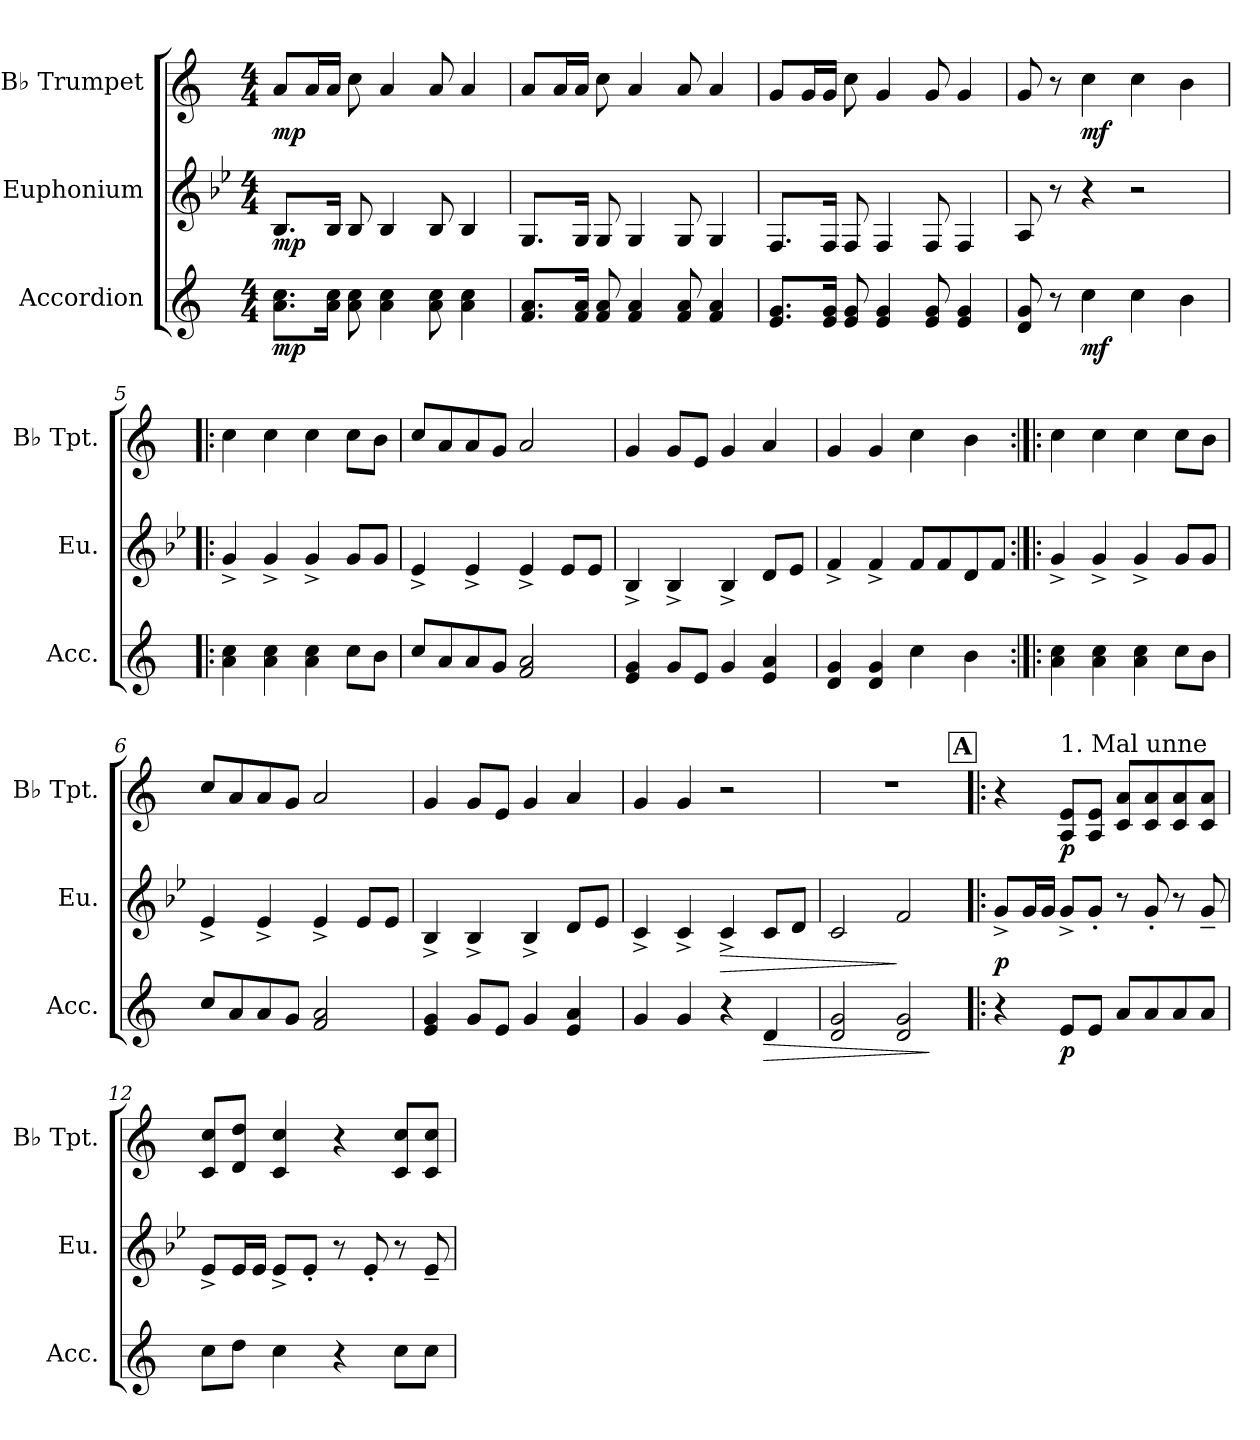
**kern	**dynam	**kern	**dynam	**kern	**dynam
*part3	*part3	*part2	*part2	*part1	*part1
*staff3	*staff3	*staff2	*staff2	*staff1	*staff1
*I"Accordion	*	*I"Euphonium	*	*I"B♭ Trumpet	*
*I'Acc.	*	*I'Eu.	*	*I'B♭ Tpt.	*
*clefG2	*	*clefG2	*	*clefG2	*
*	*	*ITrd8c14	*	*ITrd1c2	*
*k[]	*	*k[b-e-]	*	*k[b-e-]	*
*M4/4	*	*M4/4	*	*M4/4	*
*MM125	*	*MM125	*	*MM125	*
=1	=1	=1	=1	=1	=1
!	!LO:DY:b	!	!LO:DY:b	!	!LO:DY:b
8.a 8.ccL	mp	8.BB-L	mp	8g!L	mp
.	.	.	.	16g!L	.
16a 16ccJk	.	16BB-Jk	.	16g!JJ	.
8a 8cc	.	8BB-	.	8b-!	.
4a 4cc	.	4BB-	.	4g!	.
8a 8cc	.	8BB-	.	8g!	.
4a 4cc	.	4BB-	.	4g!	.
=2	=2	=2	=2	=2	=2
8.f 8.aL	.	8.GGL	.	8g!L	.
.	.	.	.	16g!L	.
16f 16aJk	.	16GGJk	.	16g!JJ	.
8f 8a	.	8GG	.	8b-!	.
4f 4a	.	4GG	.	4g!	.
8f 8a	.	8GG	.	8g!	.
4f 4a	.	4GG	.	4g!	.
=3	=3	=3	=3	=3	=3
8.e 8.gL	.	8.FFL	.	8f!L	.
.	.	.	.	16f!L	.
16e 16gJk	.	16FFJk	.	16f!JJ	.
8e 8g	.	8FF	.	8b-!	.
4e 4g	.	4FF	.	4f!	.
8e 8g	.	8FF	.	8f!	.
4e 4g	.	4FF	.	4f!	.
=4	=4	=4	=4	=4	=4
8d 8g	.	8AA	.	8f!	.
8r	.	8r	.	8r	.
!	!LO:DY:b	!	!	!	!LO:DY:b
4cc	mf	4r	.	4b-	mf
4cc	.	2r	.	4b-	.
4b	.	.	.	4a	.
=5!|:	=5!|:	=5!|:	=5!|:	=5!|:	=5!|:
4a 4cc	.	4G^	.	4b-	.
4a 4cc	.	4G^	.	4b-	.
4a 4cc	.	4G^	.	4b-	.
8ccL	.	8GL	.	8b-L	.
8bJ	.	8GJ	.	8aJ	.
=6	=6	=6	=6	=6	=6
8ccL	.	4E-^	.	8b-L	.
8a	.	.	.	8g	.
8a	.	4E-^	.	8g	.
8gJ	.	.	.	8fJ	.
2f 2a	.	4E-^	.	2g	.
.	.	8E-L	.	.	.
.	.	8E-J	.	.	.
=7	=7	=7	=7	=7	=7
4e 4g	.	4BB-^	.	4f	.
8gL	.	4BB-^	.	8fL	.
8eJ	.	.	.	8dJ	.
4g	.	4BB-^	.	4f	.
4e 4a	.	8DL	.	4g	.
.	.	8E-J	.	.	.
=8	=8	=8	=8	=8	=8
4d 4g	.	4F^	.	4f	.
4d 4g	.	4F^	.	4f	.
4cc	.	8FL	.	4b-	.
.	.	8F	.	.	.
4b	.	8D	.	4a	.
.	.	8FJ	.	.	.
=5:|!|:	=5:|!|:	=5:|!|:	=5:|!|:	=5:|!|:	=5:|!|:
4a 4cc	.	4G^	.	4b-	.
4a 4cc	.	4G^	.	4b-	.
4a 4cc	.	4G^	.	4b-	.
8ccL	.	8GL	.	8b-L	.
8bJ	.	8GJ	.	8aJ	.
=6	=6	=6	=6	=6	=6
8ccL	.	4E-^	.	8b-L	.
8a	.	.	.	8g	.
8a	.	4E-^	.	8g	.
8gJ	.	.	.	8fJ	.
2f 2a	.	4E-^	.	2g	.
.	.	8E-L	.	.	.
.	.	8E-J	.	.	.
=7	=7	=7	=7	=7	=7
4e 4g	.	4BB-^	.	4f	.
8gL	.	4BB-^	.	8fL	.
8eJ	.	.	.	8dJ	.
4g	.	4BB-^	.	4f	.
4e 4a	.	8DL	.	4g	.
.	.	8E-J	.	.	.
=9	=9	=9	=9	=9	=9
4g	.	4C^	.	4f	.
4g	.	4C^	.	4f	.
!	!	!	!LO:HP:b	!	!
4r	.	4C^	>	2r	.
!	!LO:HP:b	!	!	!	!
4d	>	8CL	.	.	.
.	.	8DJ	.	.	.
=10	=10	=10	=10	=10	=10
2d 2g	.	2C	.	1r	.
2d 2g	.	2F	]	.	.
.	]	.	.	.	.
!!LO:REH:place=s1:a:B:fs=14:t=A
=11!|:	=11!|:	=11!|:	=11!|:	=11!|:	=11!|:
!	!	!	!LO:DY:b	!	!
4r	.	8G^L	p	4r	.
.	.	16GL	.	.	.
.	.	16GJJ	.	.	.
!	!	!	!	!LO:TX:a:t=1. Mal unne	!
!	!LO:DY:b	!	!	!	!LO:DY:b
8eL	p	8G^L	.	8G 8dL	p
8eJ	.	8G'J	.	8G 8dJ	.
8aL	.	8r	.	8B- 8gL	.
8a	.	8G'	.	8B- 8g	.
8a	.	8r	.	8B- 8g	.
8aJ	.	8G~	.	8B- 8gJ	.
=12	=12	=12	=12	=12	=12
8ccL	.	8E-^L	.	8B- 8b-L	.
8ddJ	.	16E-L	.	8c 8ccJ	.
.	.	16E-JJ	.	.	.
4cc	.	8E-^L	.	4B- 4b-	.
.	.	8E-'J	.	.	.
4r	.	8r	.	4r	.
.	.	8E-'	.	.	.
8ccL	.	8r	.	8B- 8b-L	.
8ccJ	.	8E-~	.	8B- 8b-J	.
=	=	=	=	=	=
*-	*-	*-	*-	*-	*-
